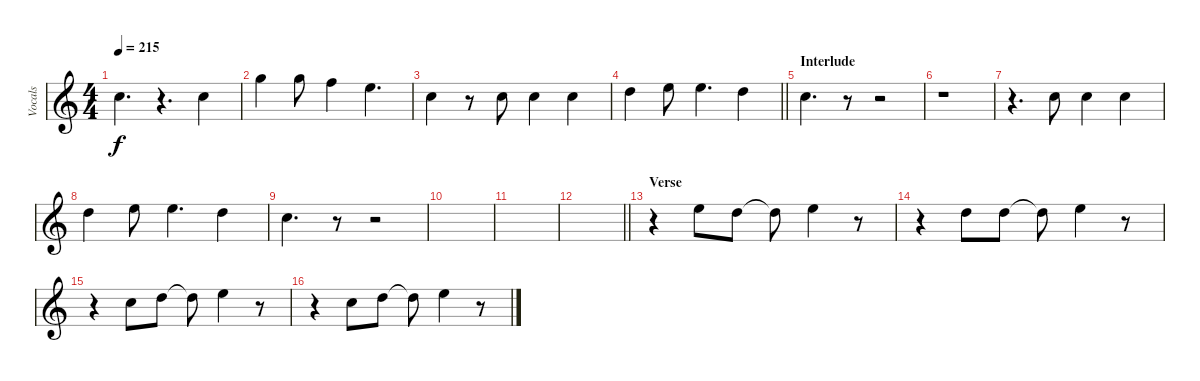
\track ("Vocals" "Vocals") {instrument flute}
\staff {score}
\tuning (E4 B3 G3 D3 A2 E2 B1) {hide}
\ts (4 4)
\tempo 215
\clef g2
\ks c
8.1.4{d dy f} r.4{d} 8.1.4 |
15.1.4 15.1.8 13.1.4 12.1.4{d} |
8.1.4 r.8 8.1.8 8.1.4 8.1.4 |
\barLineRight lightlight
10.1.4 12.1.8 12.1.4{d} 10.1.4 |
\section ("" "Interlude")
8.1.4{d} r.8 r.2 |
r.1 |
r.4{d} 8.1.8 8.1.4 8.1.4 |
10.1.4 12.1.8 12.1.4{d} 10.1.4 |
8.1.4{d} r.8 r.2 |
|
|
\barLineRight lightlight
|
\section ("" "Verse")
r.4 12.1.8 10.1.8 10.1{t}.8 12.1.4 r.8 |
r.4 10.1.8 10.1.8 10.1{t}.8 12.1.4 r.8 |
r.4 8.1.8 10.1.8 10.1{t}.8 12.1.4 r.8 |
r.4 8.1.8 10.1.8 10.1{t}.8 12.1.4 r.8
